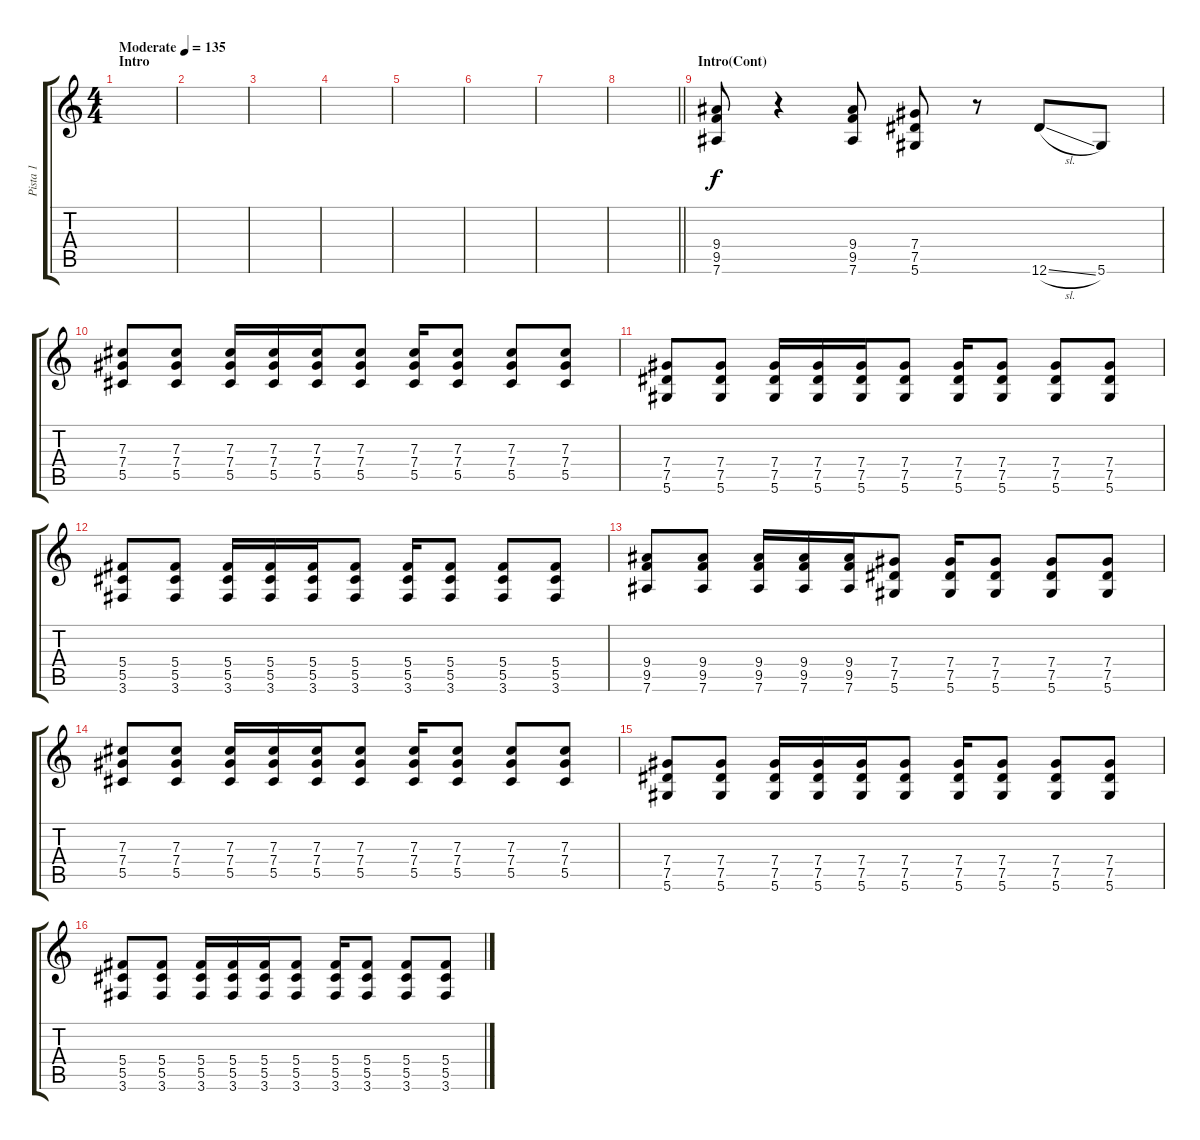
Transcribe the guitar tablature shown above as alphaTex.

\track ("Pista 1" "Pista 1") {instrument distortionguitar}
\staff {score tabs}
\tuning (Eb4 Bb3 Gb3 Db3 Ab2 Eb2) {hide}
\ts (4 4)
\section ("" "Intro")
\tempo (135 "Moderate")
\clef g2
\ks c
|
|
|
|
|
|
|
\barLineRight lightlight
|
\section ("" "Intro(Cont)")
(9.4 9.5 7.6).8 r.4 (9.4 9.5 7.6).8 (7.4 7.5 5.6).8 r.8 12.6{sl}.8 5.6.8 |
(7.3 7.4 5.5).8{balance 8} (7.3 7.4 5.5).8 (7.3 7.4 5.5).16 (7.3 7.4 5.5).16 (7.3 7.4 5.5).16 (7.3 7.4 5.5).8 (7.3 7.4 5.5).16 (7.3 7.4 5.5).8 (7.3 7.4 5.5).8 (7.3 7.4 5.5).8 |
(7.4 7.5 5.6).8 (7.4 7.5 5.6).8 (7.4 7.5 5.6).16 (7.4 7.5 5.6).16 (7.4 7.5 5.6).16 (7.4 7.5 5.6).8 (7.4 7.5 5.6).16 (7.4 7.5 5.6).8 (7.4 7.5 5.6).8 (7.4 7.5 5.6).8 |
(5.4 5.5 3.6).8 (5.4 5.5 3.6).8 (5.4 5.5 3.6).16 (5.4 5.5 3.6).16 (5.4 5.5 3.6).16 (5.4 5.5 3.6).8 (5.4 5.5 3.6).16 (5.4 5.5 3.6).8 (5.4 5.5 3.6).8 (5.4 5.5 3.6).8 |
(9.4 9.5 7.6).8 (9.4 9.5 7.6).8 (9.4 9.5 7.6).16 (9.4 9.5 7.6).16 (9.4 9.5 7.6).16 (7.4 7.5 5.6).8 (7.4 7.5 5.6).16 (7.4 7.5 5.6).8 (7.4 7.5 5.6).8 (7.4 7.5 5.6).8 |
(7.3 7.4 5.5).8 (7.3 7.4 5.5).8 (7.3 7.4 5.5).16 (7.3 7.4 5.5).16 (7.3 7.4 5.5).16 (7.3 7.4 5.5).8 (7.3 7.4 5.5).16 (7.3 7.4 5.5).8 (7.3 7.4 5.5).8 (7.3 7.4 5.5).8 |
(7.4 7.5 5.6).8 (7.4 7.5 5.6).8 (7.4 7.5 5.6).16 (7.4 7.5 5.6).16 (7.4 7.5 5.6).16 (7.4 7.5 5.6).8 (7.4 7.5 5.6).16 (7.4 7.5 5.6).8 (7.4 7.5 5.6).8 (7.4 7.5 5.6).8 |
(5.4 5.5 3.6).8 (5.4 5.5 3.6).8 (5.4 5.5 3.6).16 (5.4 5.5 3.6).16 (5.4 5.5 3.6).16 (5.4 5.5 3.6).8 (5.4 5.5 3.6).16 (5.4 5.5 3.6).8 (5.4 5.5 3.6).8 (5.4 5.5 3.6).8
